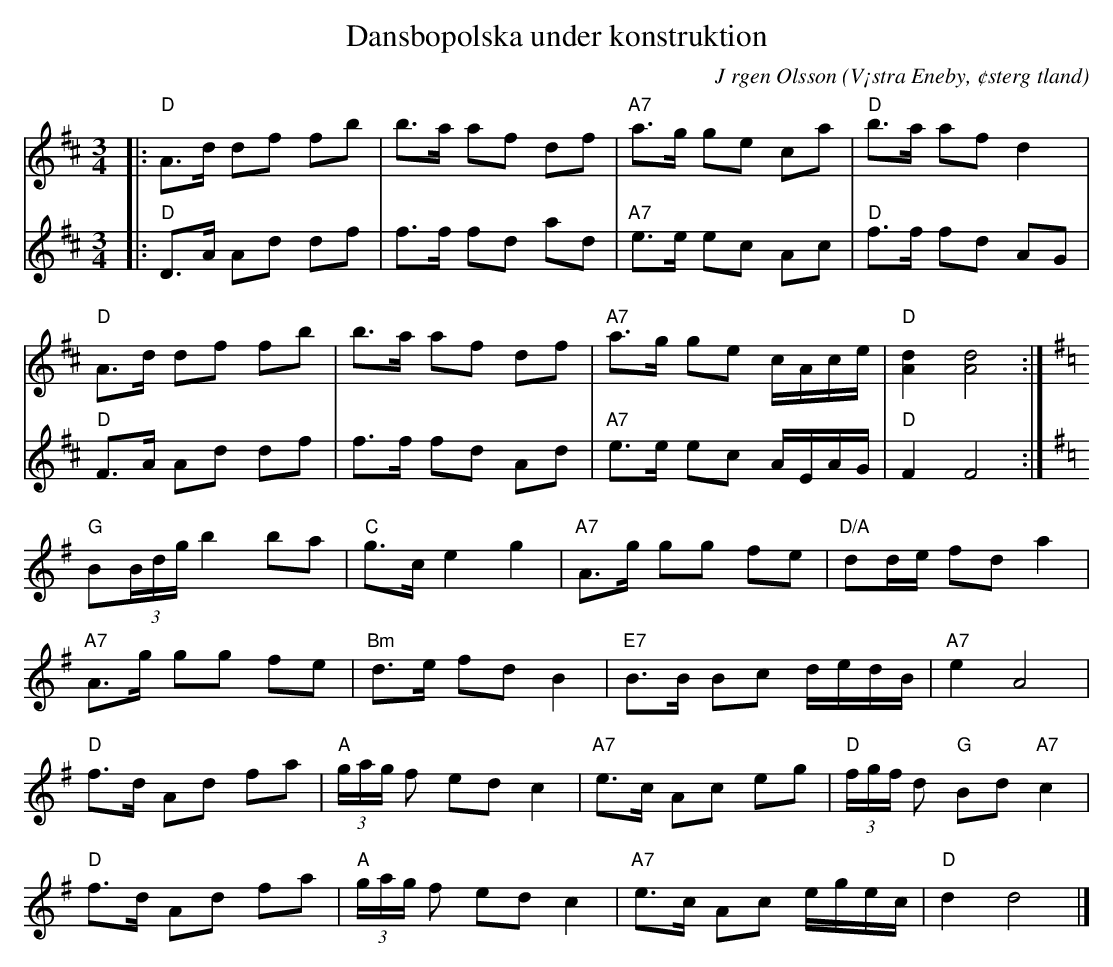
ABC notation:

X:1
T:Dansbopolska under konstruktion
C:J rgen Olsson
O:V¡stra Eneby, ¢sterg tland
M:3/4
L:1/8
K:D
V:1
|:"D"A>d df fb|b>a af df|"A7"a>g ge ca|"D"b>a af d2|
"D"A>d df fb|b>a af df|"A7"a>g ge c/A/c/e/|"D"[dA]2 [dA]4:|
[K:G]"G"B(3B/d/g/ b2 ba|"C"g>c e2 g2|"A7"A>g gg fe|"D/A" dd/e/ fd a2|
"A7"A>g gg fe|"Bm"d>e fd B2|"E7"B>B Bc d/e/d/B/|"A7" e2 A4|
"D"f>d Ad fa|"A"(3g/a/g/ f ed c2|"A7"e>c Ac eg|"D"(3f/g/f/ d "G"Bd "A7"c2|
"D"f>d Ad fa|"A"(3g/a/g/ f ed c2|"A7"e>c Ac e/g/e/c/|"D"d2 d4 |]
V:2
|:"D"D>A Ad df|f>f fd ad|"A7"e>e ec Ac|"D"f>f fd AG|
"D"F>A Ad df|f>f fd Ad|"A7"e>e ec A/E/A/G/|"D"F2 F4:|
[K:G]
